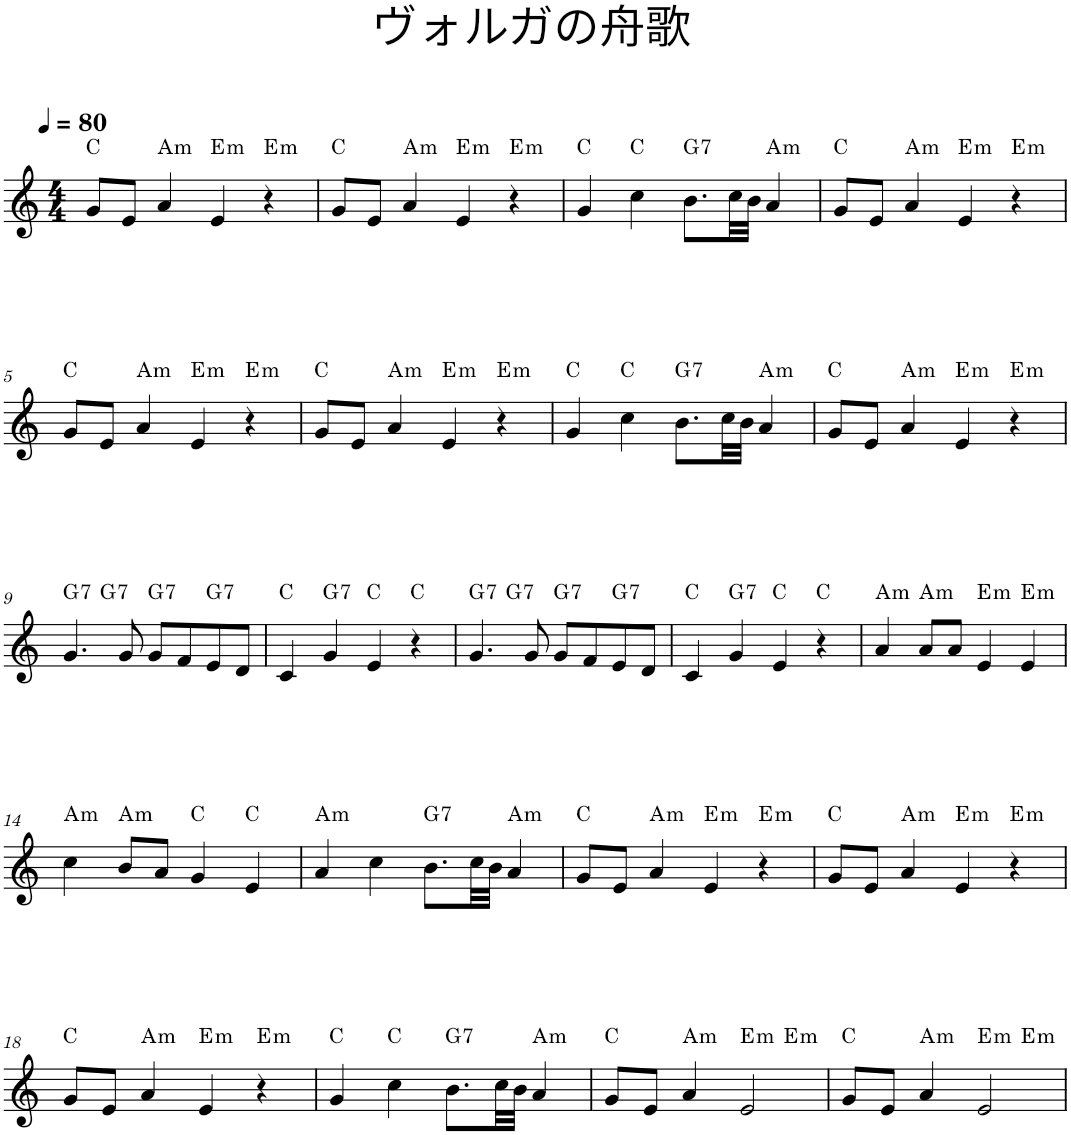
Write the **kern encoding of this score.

**kern	**harte
*part1	*part1
*staff1	*
*I"Piano	*
*I'Pno.	*
*clefG2	*
*k[]	*
*M4/4	*
*MM80	*
=1	=1
8g/L	C:maj
8e/J	.
!	!LO:H:kt=m
4a/	A:min
!	!LO:H:kt=m
4e/	E:min
!	!LO:H:kt=m
4r	E:min
=2	=2
8g/L	C:maj
8e/J	.
!	!LO:H:kt=m
4a/	A:min
!	!LO:H:kt=m
4e/	E:min
!	!LO:H:kt=m
4r	E:min
=3	=3
4g/	C:maj
4cc\	C:maj
!	!LO:H:kt=7
8.b\L	G:7
32cc\LL	.
32b\JJJ	.
!	!LO:H:kt=m
4a/	A:min
=4	=4
8g/L	C:maj
8e/J	.
!	!LO:H:kt=m
4a/	A:min
!	!LO:H:kt=m
4e/	E:min
!	!LO:H:kt=m
4r	E:min
!!LO:LB:g=z
=5	=5
8g/L	C:maj
8e/J	.
!	!LO:H:kt=m
4a/	A:min
!	!LO:H:kt=m
4e/	E:min
!	!LO:H:kt=m
4r	E:min
=6	=6
8g/L	C:maj
8e/J	.
!	!LO:H:kt=m
4a/	A:min
!	!LO:H:kt=m
4e/	E:min
!	!LO:H:kt=m
4r	E:min
=7	=7
4g/	C:maj
4cc\	C:maj
!	!LO:H:kt=7
8.b\L	G:7
32cc\LL	.
32b\JJJ	.
!	!LO:H:kt=m
4a/	A:min
=8	=8
8g/L	C:maj
8e/J	.
!	!LO:H:kt=m
4a/	A:min
!	!LO:H:kt=m
4e/	E:min
!	!LO:H:kt=m
4r	E:min
!!LO:LB:g=z
=9	=9
!	!LO:H:kt=7
*^	*
4.g/	4ryy	G:7
!	!	!LO:H:kt=7
.	2.ryy	G:7
8g/	.	.
!	!	!LO:H:kt=7
8g/L	.	G:7
8f/	.	.
!	!	!LO:H:kt=7
8e/	.	G:7
8d/J	.	.
*v	*v	*
=10	=10
4c/	C:maj
!	!LO:H:kt=7
4g/	G:7
4e/	C:maj
4r	C:maj
=11	=11
!	!LO:H:kt=7
*^	*
4.g/	4ryy	G:7
!	!	!LO:H:kt=7
.	2.ryy	G:7
8g/	.	.
!	!	!LO:H:kt=7
8g/L	.	G:7
8f/	.	.
!	!	!LO:H:kt=7
8e/	.	G:7
8d/J	.	.
*v	*v	*
=12	=12
4c/	C:maj
!	!LO:H:kt=7
4g/	G:7
4e/	C:maj
4r	C:maj
=13	=13
!	!LO:H:kt=m
4a/	A:min
!	!LO:H:kt=m
8a/L	A:min
8a/J	.
!	!LO:H:kt=m
4e/	E:min
!	!LO:H:kt=m
4e/	E:min
!!LO:LB:g=z
=14	=14
!	!LO:H:kt=m
4cc\	A:min
!	!LO:H:kt=m
8b/L	A:min
8a/J	.
4g/	C:maj
4e/	C:maj
=15	=15
!	!LO:H:kt=m
4a/	A:min
4cc\	.
!	!LO:H:kt=7
8.b\L	G:7
32cc\LL	.
32b\JJJ	.
!	!LO:H:kt=m
4a/	A:min
=16	=16
8g/L	C:maj
8e/J	.
!	!LO:H:kt=m
4a/	A:min
!	!LO:H:kt=m
4e/	E:min
!	!LO:H:kt=m
4r	E:min
=17	=17
8g/L	C:maj
8e/J	.
!	!LO:H:kt=m
4a/	A:min
!	!LO:H:kt=m
4e/	E:min
!	!LO:H:kt=m
4r	E:min
!!LO:LB:g=z
=18	=18
8g/L	C:maj
8e/J	.
!	!LO:H:kt=m
4a/	A:min
!	!LO:H:kt=m
4e/	E:min
!	!LO:H:kt=m
4r	E:min
=19	=19
4g/	C:maj
4cc\	C:maj
!	!LO:H:kt=7
8.b\L	G:7
32cc\LL	.
32b\JJJ	.
!	!LO:H:kt=m
4a/	A:min
=20	=20
*^	*
8g/L	2.ryy	C:maj
8e/J	.	.
!	!	!LO:H:kt=m
4a/	.	A:min
!	!	!LO:H:kt=m
2e/	.	E:min
!	!	!LO:H:kt=m
.	4ryy	E:min
=21	=21	=21
8g/L	2.ryy	C:maj
8e/J	.	.
!	!	!LO:H:kt=m
4a/	.	A:min
!	!	!LO:H:kt=m
2e/	.	E:min
!	!	!LO:H:kt=m
.	4ryy	E:min
*v	*v	*
=	=
*-	*-
